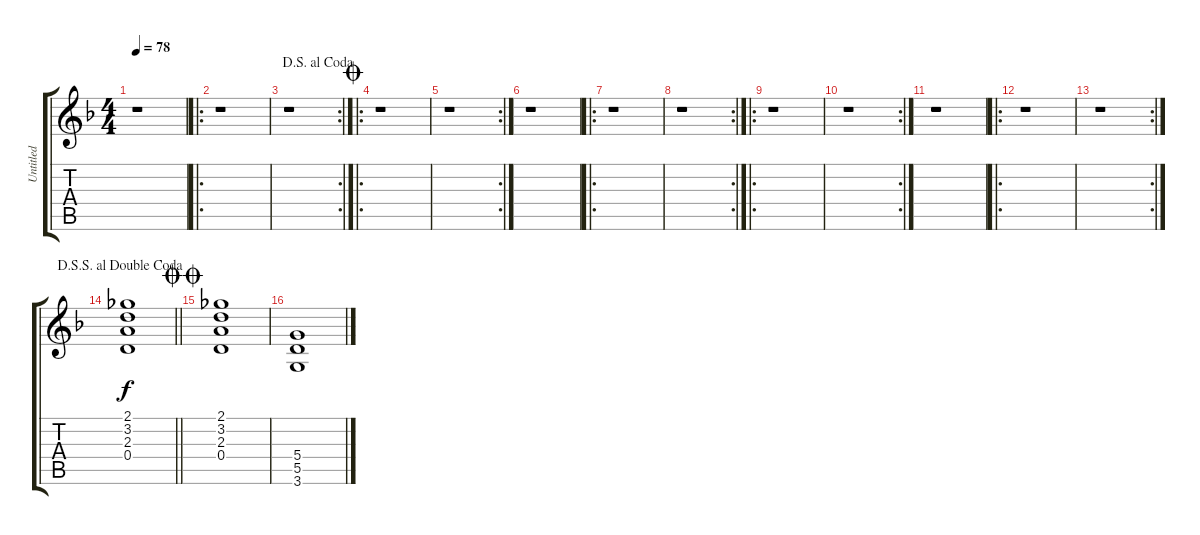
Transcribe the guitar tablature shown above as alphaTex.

\track ("Untitled" "Untitled") {instrument distortionguitar}
\staff {score tabs}
\tuning (E4 B3 G3 D3 A2 E2) {hide}
\ts (4 4)
\tempo 78
\clef g2
\ks f
r.1{dy f} |
\ro
r.1 |
\rc 2
\jump dalsegnoalcoda
r.1 |
\ro
\jump coda
r.1 |
\rc 2
r.1 |
r.1 |
\ro
r.1 |
\rc 2
r.1 |
\ro
r.1 |
\rc 2
r.1 |
r.1 |
\ro
r.1 |
\rc 2
r.1 |
\jump dalsegnosegnoaldoublecoda
\barLineRight lightlight
(2.1 3.2 2.3 0.4).1 |
\jump doublecoda
(2.1 3.2 2.3 0.4).1 |
(5.4 5.5 3.6).1
